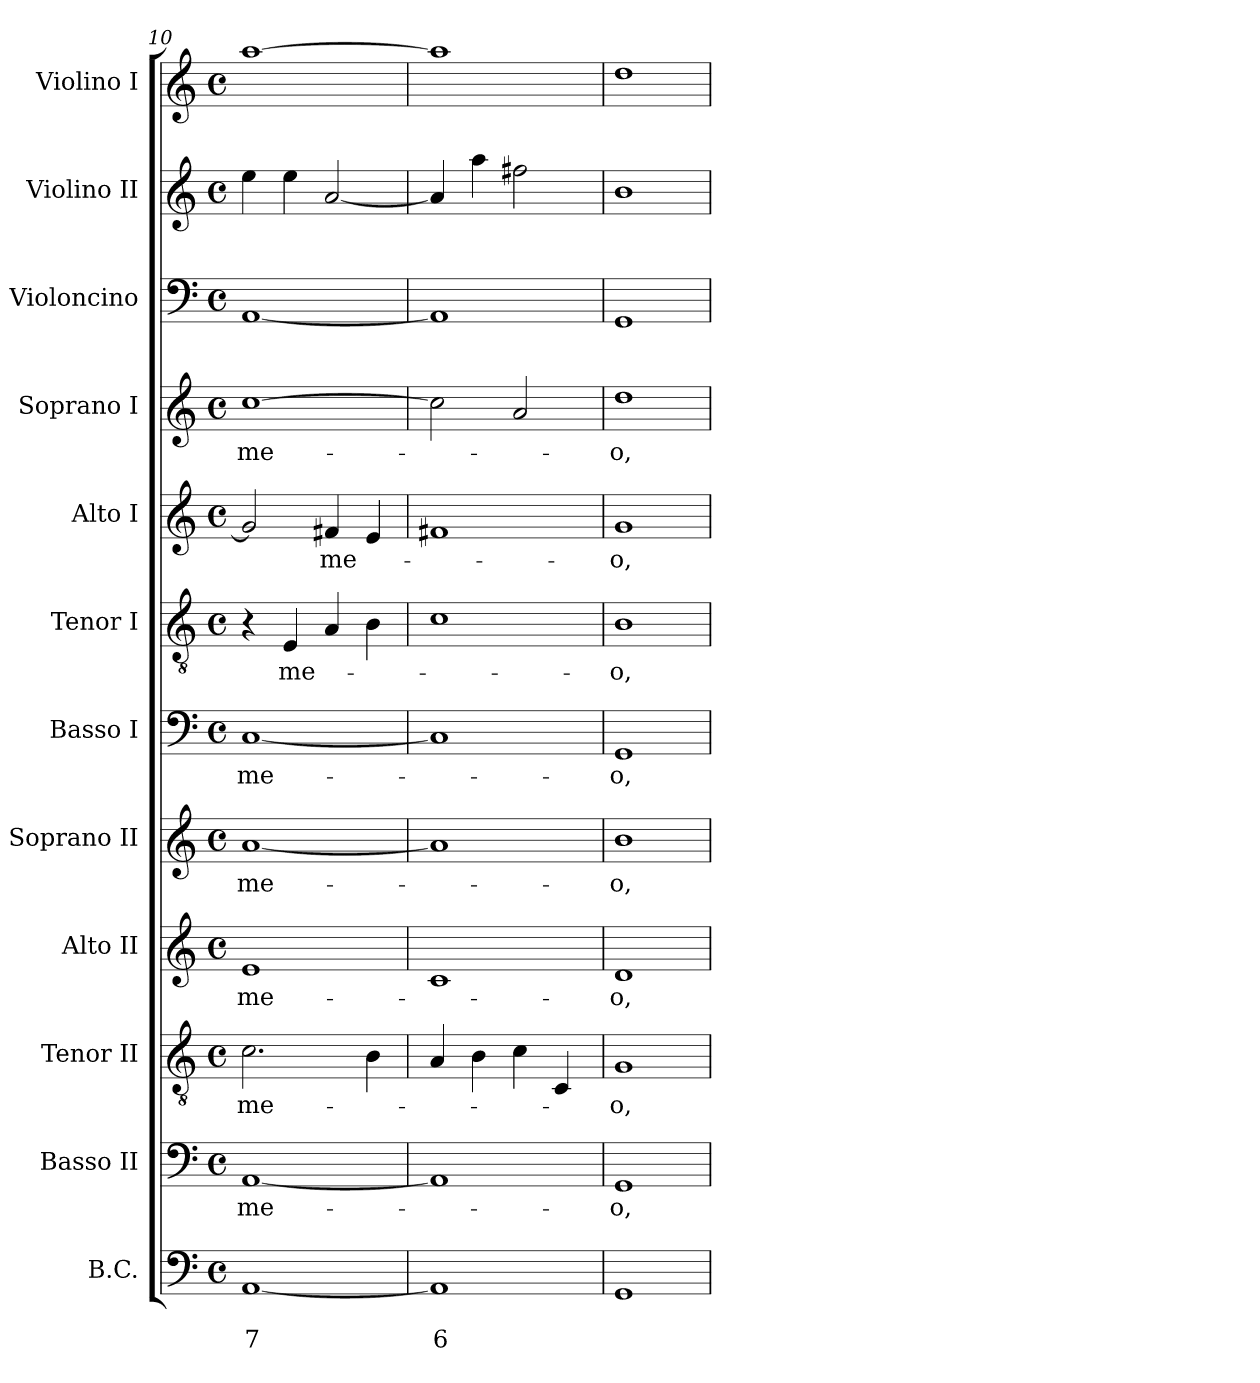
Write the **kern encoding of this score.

**kern	**text	**text	**kern	**text	**kern	**text	**kern	**text	**kern	**text	**kern	**text	**kern	**text	**kern	**text	**kern	**text	**kern	**kern	**kern
*part12	*part12	*part12	*part11	*part11	*part10	*part10	*part9	*part9	*part8	*part8	*part7	*part7	*part6	*part6	*part5	*part5	*part4	*part4	*part3	*part2	*part1
*staff12	*staff12	*staff12	*staff11	*staff11	*staff10	*staff10	*staff9	*staff9	*staff8	*staff8	*staff7	*staff7	*staff6	*staff6	*staff5	*staff5	*staff4	*staff4	*staff3	*staff2	*staff1
*I"B.C.	*	*	*I"Basso II	*	*I"Tenor II	*	*I"Alto II	*	*I"Soprano II	*	*I"Basso I	*	*I"Tenor I	*	*I"Alto I	*	*I"Soprano I	*	*I"Violoncino	*I"Violino II	*I"Violino I
*I'BC	*	*	*I'B 2	*	*I'T 2	*	*I'A 2	*	*I'S 2	*	*I'B 1	*	*I'T 1	*	*I'A 1	*	*I'S 1	*	*I'Vc.	*I'Vln. II	*I'Vln. I
*clefF4	*	*	*clefF4	*	*clefGv2	*	*clefG2	*	*clefG2	*	*clefF4	*	*clefGv2	*	*clefG2	*	*clefG2	*	*clefF4	*clefG2	*clefG2
*k[]	*	*	*k[]	*	*k[]	*	*k[]	*	*k[]	*	*k[]	*	*k[]	*	*k[]	*	*k[]	*	*k[]	*k[]	*k[]
*C:	*	*	*C:	*	*C:	*	*C:	*	*C:	*	*C:	*	*C:	*	*C:	*	*C:	*	*C:	*C:	*C:
*M4/4	*	*	*M4/4	*	*M4/4	*	*M4/4	*	*M4/4	*	*M4/4	*	*M4/4	*	*M4/4	*	*M4/4	*	*M4/4	*M4/4	*M4/4
*met(c)	*	*	*met(c)	*	*met(c)	*	*met(c)	*	*met(c)	*	*met(c)	*	*met(c)	*	*met(c)	*	*met(c)	*	*met(c)	*met(c)	*met(c)
=10	=10	=10	=10	=10	=10	=10	=10	=10	=10	=10	=10	=10	=10	=10	=10	=10	=10	=10	=10	=10	=10
!	!	!LO:LY:b	!	!	!	!	!	!	!	!	!	!	!	!	!	!	!	!	!	!	!
!	!	!	!	!LO:LY:b	!	!	!	!	!	!	!	!	!	!	!	!	!	!	!	!	!
!	!	!	!	!	!	!LO:LY:b	!	!	!	!	!	!	!	!	!	!	!	!	!	!	!
!	!	!	!	!	!	!	!	!LO:LY:b	!	!	!	!	!	!	!	!	!	!	!	!	!
!	!	!	!	!	!	!	!	!	!	!LO:LY:b	!	!	!	!	!	!	!	!	!	!	!
!	!	!	!	!	!	!	!	!	!	!	!	!LO:LY:b	!	!	!	!	!	!	!	!	!
!	!	!	!	!	!	!	!	!	!	!	!	!	!	!	!	!	!	!LO:LY:b	!	!	!
[1AA	.	7	[1AA	me-	2.c\	me-	1e	me-	[1a	me-	[1C	me-	4r	.	2g/]	.	[1cc	me-	[1AA	4ee\	[1aa
!	!	!	!	!	!	!	!	!	!	!	!	!	!	!LO:LY:b	!	!	!	!	!	!	!
.	.	.	.	.	.	.	.	.	.	.	.	.	4E/	me-	.	.	.	.	.	4ee\	.
!	!	!	!	!	!	!	!	!	!	!	!	!	!	!	!	!LO:LY:b	!	!	!	!	!
.	.	.	.	.	.	.	.	.	.	.	.	.	4A/	.	4f#X/	me-	.	.	.	[2a/	.
.	.	.	.	.	4B\	.	.	.	.	.	.	.	4B\	.	4e/	.	.	.	.	.	.
=11	=11	=11	=11	=11	=11	=11	=11	=11	=11	=11	=11	=11	=11	=11	=11	=11	=11	=11	=11	=11	=11
!	!	!LO:LY:b	!	!	!	!	!	!	!	!	!	!	!	!	!	!	!	!	!	!	!
1AA]	.	6	1AA]	.	4A/	.	1c	.	1a]	.	1C]	.	1c	.	1f#X	.	2cc\]	.	1AA]	4a/]	1aa]
.	.	.	.	.	4B\	.	.	.	.	.	.	.	.	.	.	.	.	.	.	4aa\	.
.	.	.	.	.	4c\	.	.	.	.	.	.	.	.	.	.	.	2a/	.	.	2ff#X\	.
.	.	.	.	.	4C/	.	.	.	.	.	.	.	.	.	.	.	.	.	.	.	.
=12	=12	=12	=12	=12	=12	=12	=12	=12	=12	=12	=12	=12	=12	=12	=12	=12	=12	=12	=12	=12	=12
!	!	!	!	!LO:LY:b	!	!	!	!	!	!	!	!	!	!	!	!	!	!	!	!	!
!	!	!	!	!	!	!LO:LY:b	!	!	!	!	!	!	!	!	!	!	!	!	!	!	!
!	!	!	!	!	!	!	!	!LO:LY:b	!	!	!	!	!	!	!	!	!	!	!	!	!
!	!	!	!	!	!	!	!	!	!	!LO:LY:b	!	!	!	!	!	!	!	!	!	!	!
!	!	!	!	!	!	!	!	!	!	!	!	!LO:LY:b	!	!	!	!	!	!	!	!	!
!	!	!	!	!	!	!	!	!	!	!	!	!	!	!LO:LY:b	!	!	!	!	!	!	!
!	!	!	!	!	!	!	!	!	!	!	!	!	!	!	!	!LO:LY:b	!	!	!	!	!
!	!	!	!	!	!	!	!	!	!	!	!	!	!	!	!	!	!	!LO:LY:b	!	!	!
1GG	.	.	1GG	-o,	1G	-o,	1d	-o,	1b	-o,	1GG	-o,	1B	-o,	1g	-o,	1dd	-o,	1GG	1b	1dd
=	=	=	=	=	=	=	=	=	=	=	=	=	=	=	=	=	=	=	=	=	=
*-	*-	*-	*-	*-	*-	*-	*-	*-	*-	*-	*-	*-	*-	*-	*-	*-	*-	*-	*-	*-	*-
